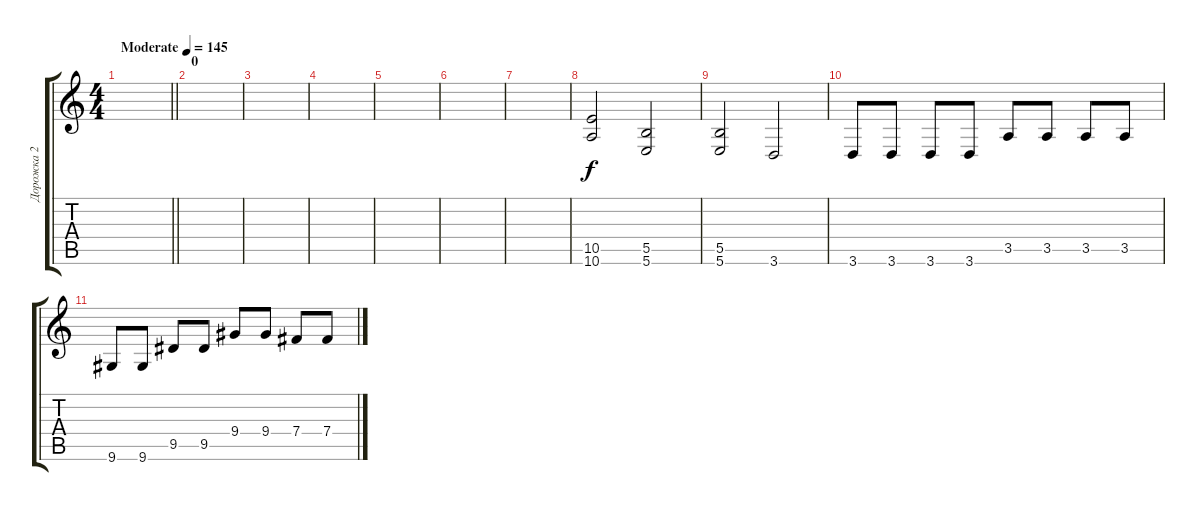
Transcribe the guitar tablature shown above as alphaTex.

\track ("Дорожка 2" "Дорожка 2") {instrument distortionguitar}
\staff {score tabs}
\tuning (Db4 Ab3 E3 B2 Gb2 B1) {hide}
\ts (4 4)
\tempo (145 "Moderate")
\clef g2
\barLineRight lightlight
\ks c
|
\section ("" "0")
|
|
|
|
|
|
(10.5 10.6).2 (5.5 5.6).2 |
(5.5 5.6).2 3.6.2 |
3.6.8 3.6.8 3.6.8 3.6.8 3.5.8 3.5.8 3.5.8 3.5.8 |
9.6.8 9.6.8 9.5.8 9.5.8 9.4.8 9.4.8 7.4.8 7.4.8
